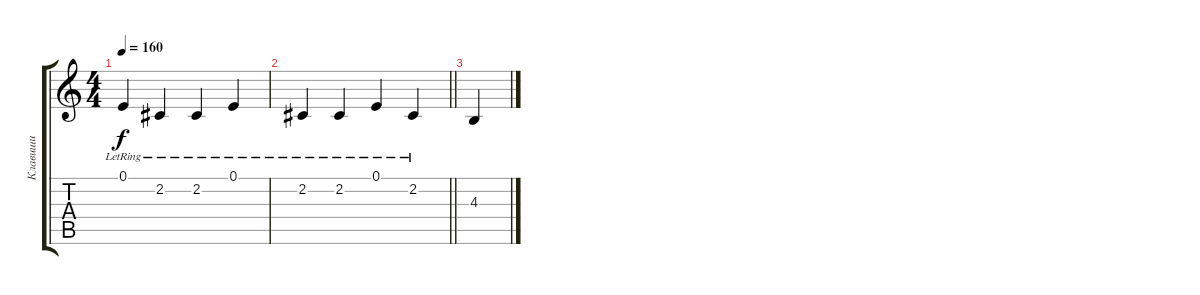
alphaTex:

\track ("Клавиши" "Клавиши") {instrument brightacousticpiano}
\staff {score tabs}
\tuning (E4 B3 G3 D3 A2 E2) {hide}
\ts (4 4)
\tempo 160
\clef g2
\ks c
0.1{lr}.4{dy f} 2.2{lr}.4 2.2{lr}.4 0.1{lr}.4 |
\barLineRight lightlight
2.2{lr}.4 2.2{lr}.4 0.1{lr}.4 2.2{lr}.4 |
4.3.4
